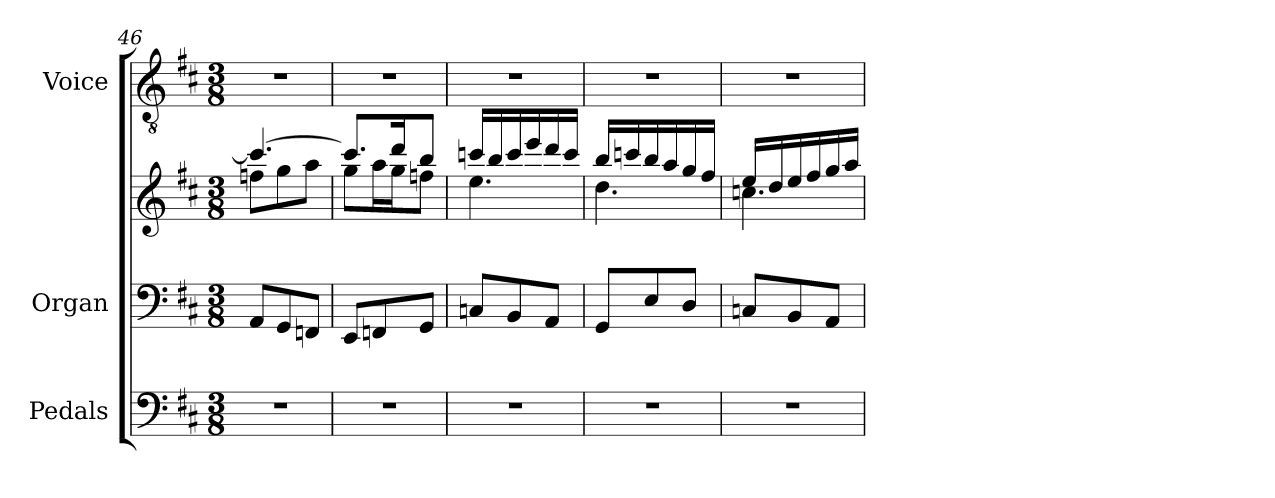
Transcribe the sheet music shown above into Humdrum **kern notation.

**kern	**kern	**kern	**kern
*part3	*part2	*part2	*part1
*staff4	*staff3	*staff2	*staff1
*I"Pedals	*I"Organ	*	*I"Voice
*I'Ped.	*I'Org.	*	*I'Voice
*clefF4	*clefF4	*clefG2	*clefGv2
*	*	*	*ITrd7c12
*k[f#c#]	*k[f#c#]	*k[f#c#]	*k[f#c#]
*b:	*b:	*b:	*b:
*M3/8	*M3/8	*M3/8	*M3/8
=46	=46	=46	=46
!LO:N:vis=1	!	!	!LO:N:vis=1
*	*	*^	*
4.r	8AAi/L	4.ccci/_>	8ffni\L	4.r
.	8GGi/	.	8ggi\	.
.	8FFni/J	.	8aai\J	.
=47	=47	=47	=47	=47
!LO:N:vis=1	!	!	!	!LO:N:vis=1
4.r	8EEi/L	8.ccci/L]	8ggi\L	4.r
.	8FFni/	.	16aai\L	.
.	.	16dddi/k	16ggi\J	.
.	8GGi/J	8bbi/J	8ffni\J	.
=48	=48	=48	=48	=48
!LO:N:vis=1	!	!	!	!LO:N:vis=1
4.r	8Cni/L	16cccni/LL	4.eei\	4.r
.	.	16bbi/	.	.
.	8BBi/	16ccci/	.	.
.	.	16eeei/	.	.
.	8AAi/J	16dddi/	.	.
.	.	16ccci/JJ	.	.
=49	=49	=49	=49	=49
!LO:N:vis=1	!	!	!	!LO:N:vis=1
4.r	8GGi/L	16bbi/LL	4.ddi\	4.r
.	.	16cccni/	.	.
.	8Ei/	16bbi/	.	.
.	.	16aai/	.	.
.	8Di/J	16ggi/	.	.
.	.	16ff#i/JJ	.	.
!!LO:LB:g=z
=50	=50	=50	=50	=50
!LO:N:vis=1	!	!	!	!LO:N:vis=1
4.r	8Cni/L	16eei/LL	4.ccni\	4.r
.	.	16ddi/	.	.
.	8BBi/	16eei/	.	.
.	.	16ff#i/	.	.
.	8AAi/J	16ggi/	.	.
.	.	16aai/JJ	.	.
*	*	*v	*v	*
=	=	=	=
*-	*-	*-	*-
